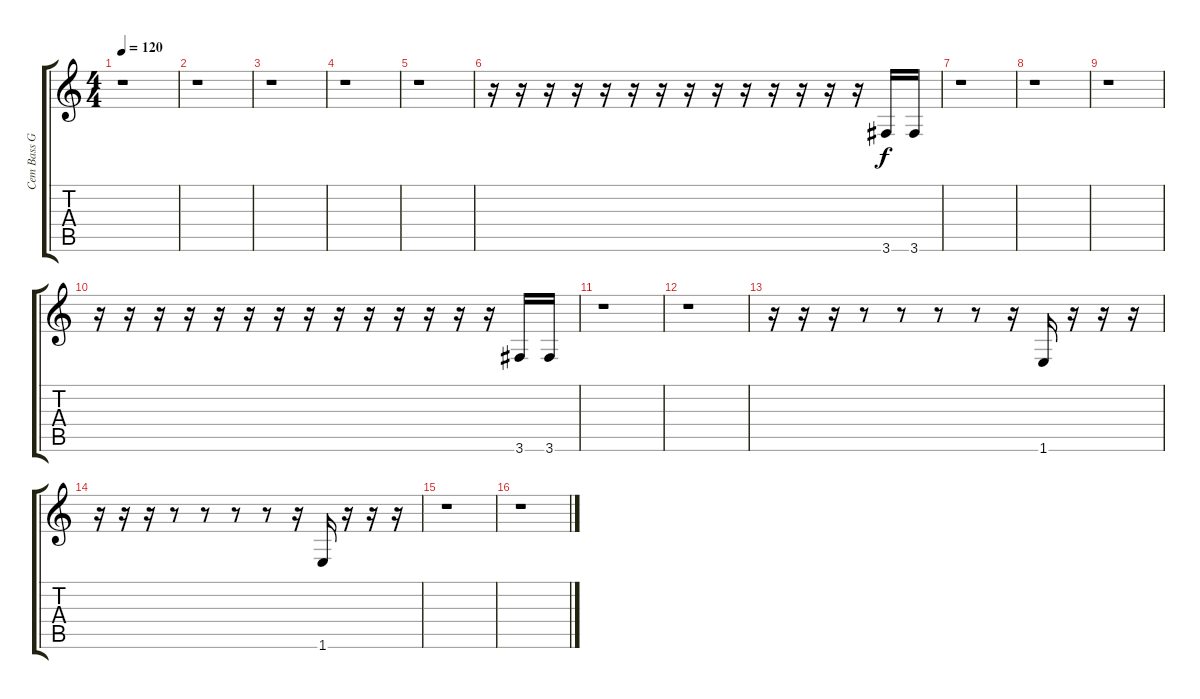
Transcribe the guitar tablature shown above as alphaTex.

\track ("Cem Bass Gitar" "Cem Bass G") {instrument electricbassfinger}
\staff {score tabs}
\tuning (Eb4 Bb3 Gb3 Db3 Ab2 Eb2) {hide}
\ts (4 4)
\tempo 120
\clef g2
\ks c
r.1{dy f} |
r.1 |
r.1 |
r.1 |
r.1 |
r.16 r.16 r.16 r.16 r.16 r.16 r.16 r.16 r.16 r.16 r.16 r.16 r.16 r.16 3.6.16 3.6.16 |
r.1 |
r.1 |
r.1 |
r.16 r.16 r.16 r.16 r.16 r.16 r.16 r.16 r.16 r.16 r.16 r.16 r.16 r.16 3.6.16 3.6.16 |
r.1 |
r.1 |
r.16 r.16 r.16 r.8 r.8 r.8 r.8 r.16 1.6.16 r.16 r.16 r.16 |
r.16 r.16 r.16 r.8 r.8 r.8 r.8 r.16 1.6.16 r.16 r.16 r.16 |
r.1 |
r.1
